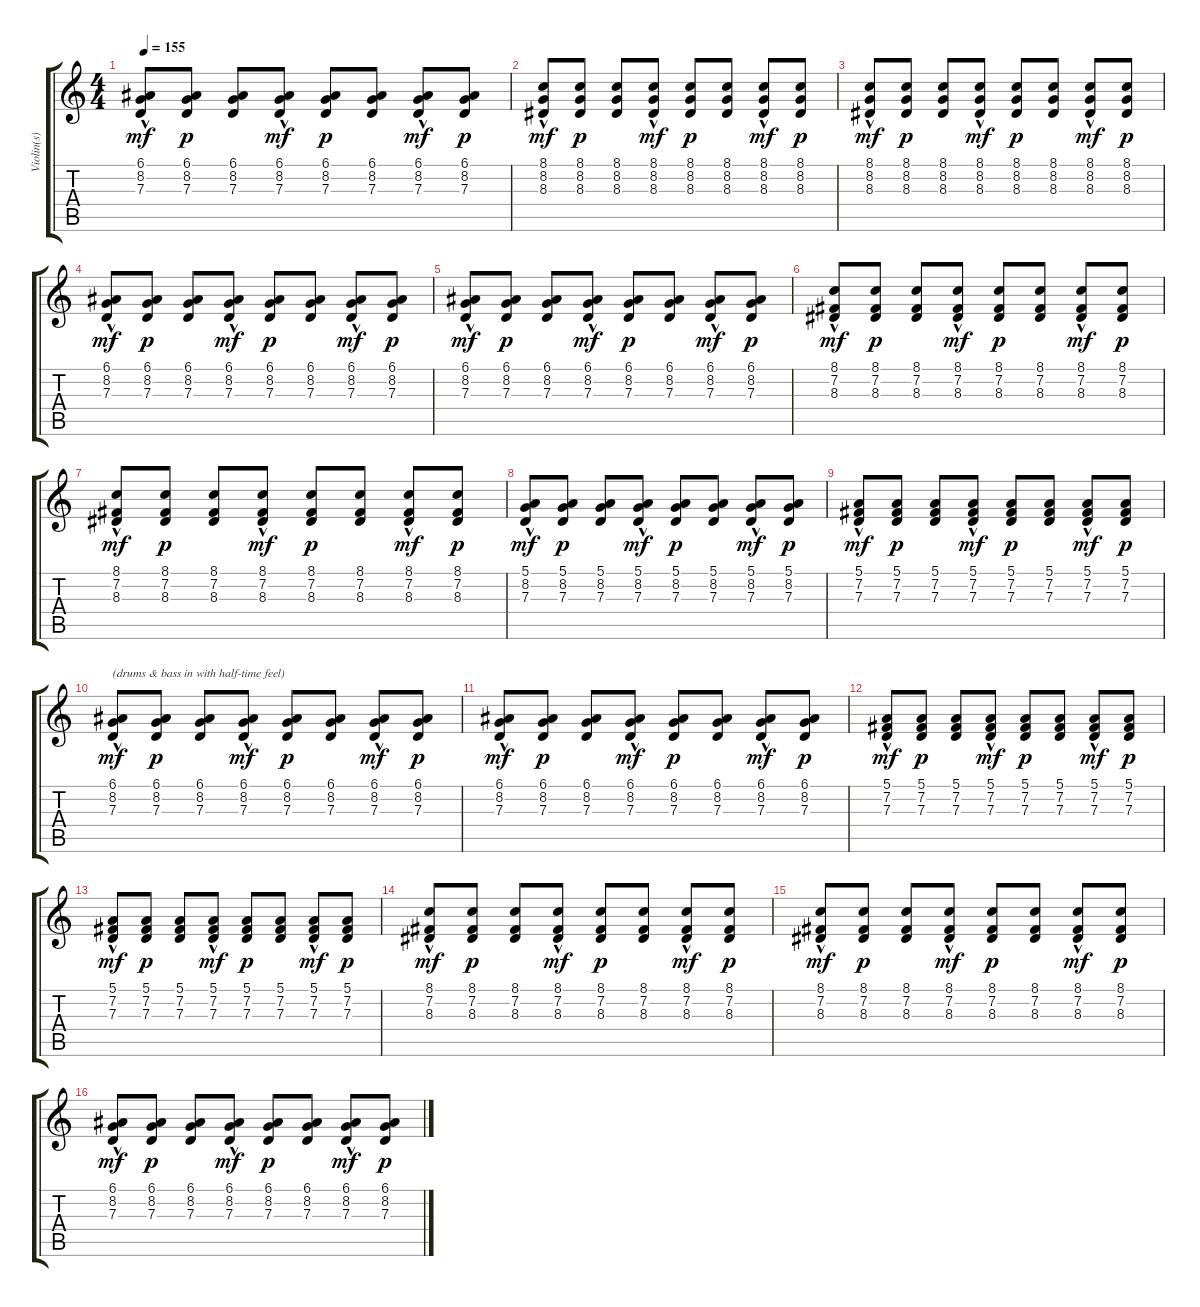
\track ("Violin(s)" "Violin(s)") {instrument violin}
\staff {score tabs}
\tuning (E4 B3 G3 D3 A2 E2) {hide}
\ts (4 4)
\tempo 155
\clef g2
\ks c
(6.1{hac} 8.2{hac} 7.3{hac}).8{dy mf} (6.1 8.2 7.3).8{dy p} (6.1 8.2 7.3).8 (6.1{hac} 8.2{hac} 7.3{hac}).8{dy mf} (6.1 8.2 7.3).8{dy p} (6.1 8.2 7.3).8 (6.1{hac} 8.2{hac} 7.3{hac}).8{dy mf} (6.1 8.2 7.3).8{dy p} |
(8.1{hac} 8.2{hac} 8.3{hac}).8{dy mf} (8.1 8.2 8.3).8{dy p} (8.1 8.2 8.3).8 (8.1{hac} 8.2{hac} 8.3{hac}).8{dy mf} (8.1 8.2 8.3).8{dy p} (8.1 8.2 8.3).8 (8.1{hac} 8.2{hac} 8.3{hac}).8{dy mf} (8.1 8.2 8.3).8{dy p} |
(8.1{hac} 8.2{hac} 8.3{hac}).8{dy mf} (8.1 8.2 8.3).8{dy p} (8.1 8.2 8.3).8 (8.1{hac} 8.2{hac} 8.3{hac}).8{dy mf} (8.1 8.2 8.3).8{dy p} (8.1 8.2 8.3).8 (8.1{hac} 8.2{hac} 8.3{hac}).8{dy mf} (8.1 8.2 8.3).8{dy p} |
(6.1{hac} 8.2{hac} 7.3{hac}).8{dy mf} (6.1 8.2 7.3).8{dy p} (6.1 8.2 7.3).8 (6.1{hac} 8.2{hac} 7.3{hac}).8{dy mf} (6.1 8.2 7.3).8{dy p} (6.1 8.2 7.3).8 (6.1{hac} 8.2{hac} 7.3{hac}).8{dy mf} (6.1 8.2 7.3).8{dy p} |
(6.1{hac} 8.2{hac} 7.3{hac}).8{dy mf} (6.1 8.2 7.3).8{dy p} (6.1 8.2 7.3).8 (6.1{hac} 8.2{hac} 7.3{hac}).8{dy mf} (6.1 8.2 7.3).8{dy p} (6.1 8.2 7.3).8 (6.1{hac} 8.2{hac} 7.3{hac}).8{dy mf} (6.1 8.2 7.3).8{dy p} |
(8.1{hac} 7.2{hac} 8.3{hac}).8{dy mf} (8.1 7.2 8.3).8{dy p} (8.1 7.2 8.3).8 (8.1{hac} 7.2{hac} 8.3{hac}).8{dy mf} (8.1 7.2 8.3).8{dy p} (8.1 7.2 8.3).8 (8.1{hac} 7.2{hac} 8.3{hac}).8{dy mf} (8.1 7.2 8.3).8{dy p} |
(8.1{hac} 7.2{hac} 8.3{hac}).8{dy mf} (8.1 7.2 8.3).8{dy p} (8.1 7.2 8.3).8 (8.1{hac} 7.2{hac} 8.3{hac}).8{dy mf} (8.1 7.2 8.3).8{dy p} (8.1 7.2 8.3).8 (8.1{hac} 7.2{hac} 8.3{hac}).8{dy mf} (8.1 7.2 8.3).8{dy p} |
(5.1{hac} 8.2{hac} 7.3{hac}).8{dy mf} (5.1 8.2 7.3).8{dy p} (5.1 8.2 7.3).8 (5.1{hac} 8.2{hac} 7.3{hac}).8{dy mf} (5.1 8.2 7.3).8{dy p} (5.1 8.2 7.3).8 (5.1{hac} 8.2{hac} 7.3{hac}).8{dy mf} (5.1 8.2 7.3).8{dy p} |
(5.1{hac} 7.2{hac} 7.3{hac}).8{dy mf} (5.1 7.2 7.3).8{dy p} (5.1 7.2 7.3).8 (5.1{hac} 7.2{hac} 7.3{hac}).8{dy mf} (5.1 7.2 7.3).8{dy p} (5.1 7.2 7.3).8 (5.1{hac} 7.2{hac} 7.3{hac}).8{dy mf} (5.1 7.2 7.3).8{dy p} |
(6.1{hac} 8.2{hac} 7.3{hac}).8{txt "(drums & bass in with half-time feel)" dy mf} (6.1 8.2 7.3).8{dy p} (6.1 8.2 7.3).8 (6.1{hac} 8.2{hac} 7.3{hac}).8{dy mf} (6.1 8.2 7.3).8{dy p} (6.1 8.2 7.3).8 (6.1{hac} 8.2{hac} 7.3{hac}).8{dy mf} (6.1 8.2 7.3).8{dy p} |
(6.1{hac} 8.2{hac} 7.3{hac}).8{dy mf} (6.1 8.2 7.3).8{dy p} (6.1 8.2 7.3).8 (6.1{hac} 8.2{hac} 7.3{hac}).8{dy mf} (6.1 8.2 7.3).8{dy p} (6.1 8.2 7.3).8 (6.1{hac} 8.2{hac} 7.3{hac}).8{dy mf} (6.1 8.2 7.3).8{dy p} |
(5.1{hac} 7.2{hac} 7.3{hac}).8{dy mf} (5.1 7.2 7.3).8{dy p} (5.1 7.2 7.3).8 (5.1{hac} 7.2{hac} 7.3{hac}).8{dy mf} (5.1 7.2 7.3).8{dy p} (5.1 7.2 7.3).8 (5.1{hac} 7.2{hac} 7.3{hac}).8{dy mf} (5.1 7.2 7.3).8{dy p} |
(5.1{hac} 7.2{hac} 7.3{hac}).8{dy mf} (5.1 7.2 7.3).8{dy p} (5.1 7.2 7.3).8 (5.1{hac} 7.2{hac} 7.3{hac}).8{dy mf} (5.1 7.2 7.3).8{dy p} (5.1 7.2 7.3).8 (5.1{hac} 7.2{hac} 7.3{hac}).8{dy mf} (5.1 7.2 7.3).8{dy p} |
(8.1{hac} 7.2{hac} 8.3{hac}).8{dy mf} (8.1 7.2 8.3).8{dy p} (8.1 7.2 8.3).8 (8.1{hac} 7.2{hac} 8.3{hac}).8{dy mf} (8.1 7.2 8.3).8{dy p} (8.1 7.2 8.3).8 (8.1{hac} 7.2{hac} 8.3{hac}).8{dy mf} (8.1 7.2 8.3).8{dy p} |
(8.1{hac} 7.2{hac} 8.3{hac}).8{dy mf} (8.1 7.2 8.3).8{dy p} (8.1 7.2 8.3).8 (8.1{hac} 7.2{hac} 8.3{hac}).8{dy mf} (8.1 7.2 8.3).8{dy p} (8.1 7.2 8.3).8 (8.1{hac} 7.2{hac} 8.3{hac}).8{dy mf} (8.1 7.2 8.3).8{dy p} |
(6.1{hac} 8.2{hac} 7.3{hac}).8{dy mf} (6.1 8.2 7.3).8{dy p} (6.1 8.2 7.3).8 (6.1{hac} 8.2{hac} 7.3{hac}).8{dy mf} (6.1 8.2 7.3).8{dy p} (6.1 8.2 7.3).8 (6.1{hac} 8.2{hac} 7.3{hac}).8{dy mf} (6.1 8.2 7.3).8{dy p}
